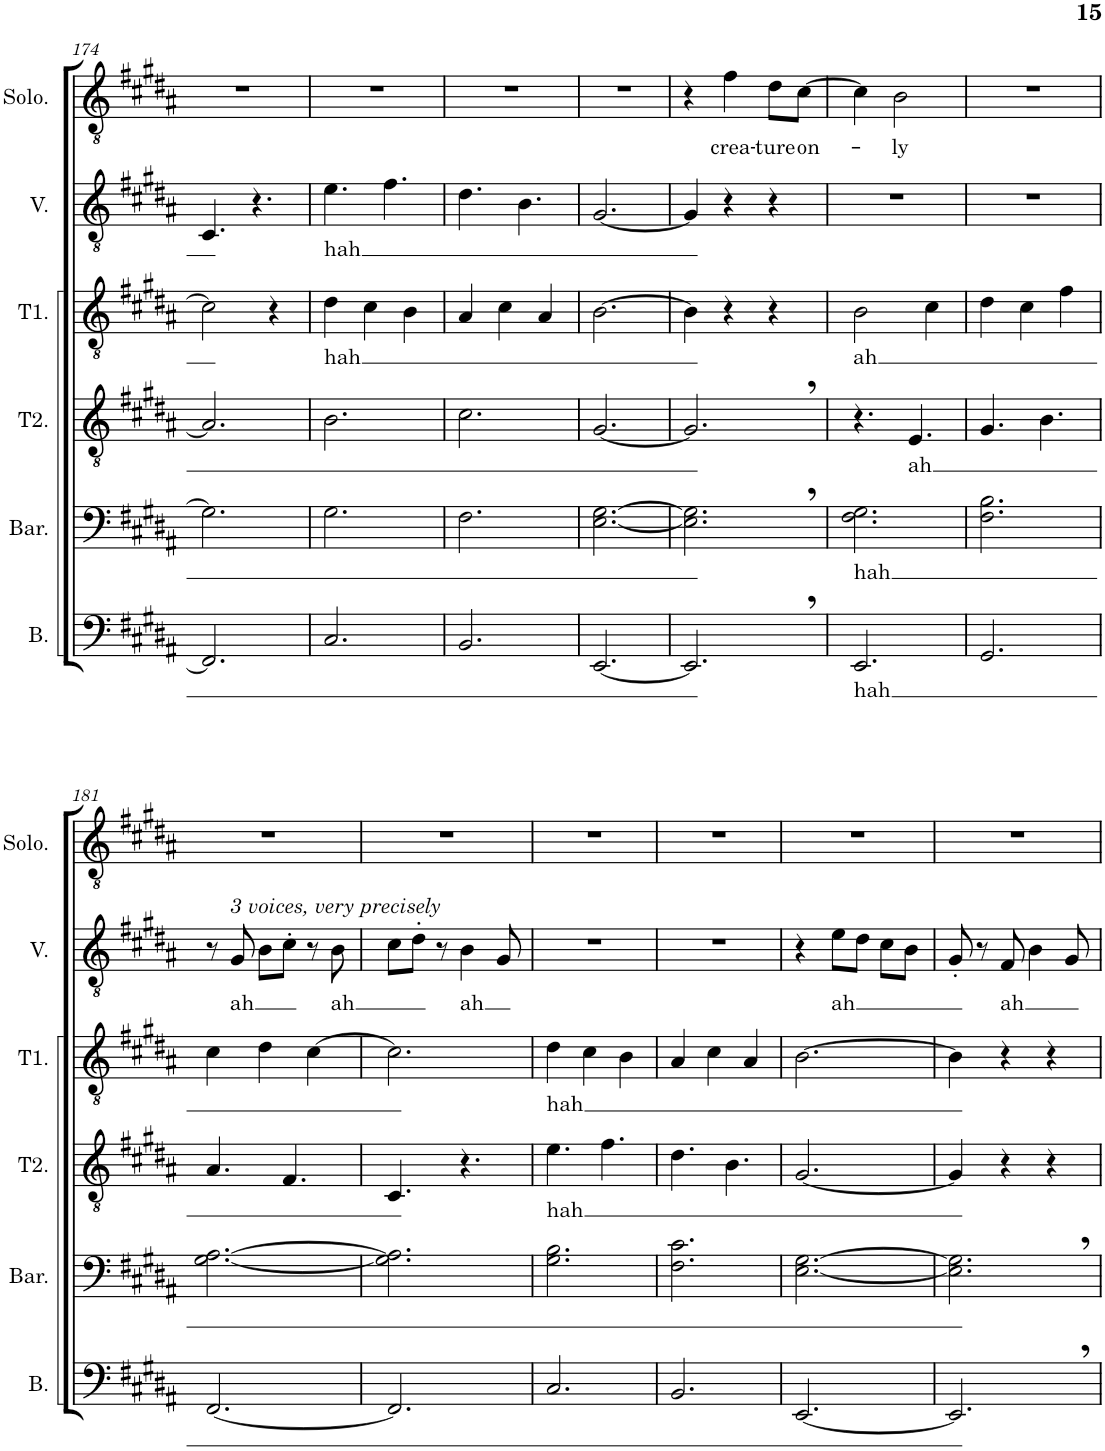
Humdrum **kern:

**kern	**text	**kern	**text	**kern	**text	**kern	**text	**kern	**text	**kern	**text
*part6	*part6	*part5	*part5	*part4	*part4	*part3	*part3	*part2	*part2	*part1	*part1
*staff6	*staff6	*staff5	*staff5	*staff4	*staff4	*staff3	*staff3	*staff2	*staff2	*staff1	*staff1
*I"Bass	*	*I"Baritone	*	*I"Tenor 2	*	*I"Tenor 1	*	*I"Voice	*	*I"Soloist	*
*I'B.	*	*I'Bar.	*	*I'T2.	*	*I'T1.	*	*I'V.	*	*I'Solo.	*
!!LO:PB:g=z
*clefF4	*	*clefF4	*	*clefGv2	*	*clefGv2	*	*clefGv2	*	*clefGv2	*
*k[f#c#g#d#a#]	*	*k[f#c#g#d#a#]	*	*k[f#c#g#d#a#]	*	*k[f#c#g#d#a#]	*	*k[f#c#g#d#a#]	*	*k[f#c#g#d#a#]	*
*M3/4	*	*M3/4	*	*M3/4	*	*M3/4	*	*M3/4	*	*M3/4	*
=174	=174	=174	=174	=174	=174	=174	=174	=174	=174	=174	=174
2.FF#/]	.	2.G#\]	.	2.A#/]	.	2c#\]	.	4.C#/	.	2.r	.
.	.	.	.	.	.	.	.	4.r	.	.	.
.	.	.	.	.	.	4r	.	.	.	.	.
=175	=175	=175	=175	=175	=175	=175	=175	=175	=175	=175	=175
!	!	!	!	!	!	!	!LO:LY:b	!	!LO:LY:b	!	!
2.C#/	.	2.G#\	.	2.B\	.	4d#\	hah	4.e\	hah	2.r	.
.	.	.	.	.	.	4c#\	.	.	.	.	.
.	.	.	.	.	.	.	.	4.f#\	.	.	.
.	.	.	.	.	.	4B\	.	.	.	.	.
=176	=176	=176	=176	=176	=176	=176	=176	=176	=176	=176	=176
2.BB/	.	2.F#\	.	2.c#\	.	4A#/	.	4.d#\	.	2.r	.
.	.	.	.	.	.	4c#\	.	.	.	.	.
.	.	.	.	.	.	.	.	4.B\	.	.	.
.	.	.	.	.	.	4A#/	.	.	.	.	.
=177	=177	=177	=177	=177	=177	=177	=177	=177	=177	=177	=177
[2.EE/	.	[2.E\ [2.G#\	.	[2.G#/	.	[2.B\	.	[2.G#/	.	2.r	.
=178	=178	=178	=178	=178	=178	=178	=178	=178	=178	=178	=178
2.EE,/]	.	2.E\], 2.G#\],	.	2.G#,/]	.	4B\]	.	4G#/]	.	4r	.
!	!	!	!	!	!	!	!	!	!	!	!LO:LY:b
.	.	.	.	.	.	4r	.	4r	.	4f#\	crea-
!	!	!	!	!	!	!	!	!	!	!	!LO:LY:b
.	.	.	.	.	.	4r	.	4r	.	8d#\L	-ture
!	!	!	!	!	!	!	!	!	!	!	!LO:LY:b
.	.	.	.	.	.	.	.	.	.	[8c#\J	on-
=179	=179	=179	=179	=179	=179	=179	=179	=179	=179	=179	=179
!	!LO:LY:b	!	!LO:LY:b	!	!	!	!LO:LY:b	!	!	!	!
2.EE/	hah	2.F#\ 2.G#\	hah	4.r	.	2B\	ah	2.r	.	4c#\]	.
!	!	!	!	!	!	!	!	!	!	!	!LO:LY:b
.	.	.	.	.	.	.	.	.	.	2B\	-ly
!	!	!	!	!	!LO:LY:b	!	!	!	!	!	!
.	.	.	.	4.E/	ah	.	.	.	.	.	.
.	.	.	.	.	.	4c#\	.	.	.	.	.
=180	=180	=180	=180	=180	=180	=180	=180	=180	=180	=180	=180
2.GG#/	.	2.F#\ 2.B\	.	4.G#/	.	4d#\	.	2.r	.	2.r	.
.	.	.	.	.	.	4c#\	.	.	.	.	.
.	.	.	.	4.B\	.	.	.	.	.	.	.
.	.	.	.	.	.	4f#\	.	.	.	.	.
!!LO:LB:g=z
=181	=181	=181	=181	=181	=181	=181	=181	=181	=181	=181	=181
[2.FF#/	.	[2.G#\ [2.A#\	.	4.A#/	.	4c#\	.	8r	.	2.r	.
!	!	!	!	!	!	!	!	!LO:TX:a:i:t=3 voices, very precisely	!	!	!
!	!	!	!	!	!	!	!	!	!LO:LY:b	!	!
.	.	.	.	.	.	.	.	8G#/	ah	.	.
.	.	.	.	.	.	4d#\	.	8B\L	.	.	.
.	.	.	.	4.F#/	.	.	.	8c#'\J	.	.	.
.	.	.	.	.	.	[4c#\	.	8r	.	.	.
!	!	!	!	!	!	!	!	!	!LO:LY:b	!	!
.	.	.	.	.	.	.	.	8B\	ah	.	.
=182	=182	=182	=182	=182	=182	=182	=182	=182	=182	=182	=182
2.FF#/]	.	2.G#\] 2.A#\]	.	4.C#/	.	2.c#\]	.	8c#\L	.	2.r	.
.	.	.	.	.	.	.	.	8d#'\J	.	.	.
.	.	.	.	.	.	.	.	8r	.	.	.
!	!	!	!	!	!	!	!	!	!LO:LY:b	!	!
.	.	.	.	4.r	.	.	.	4B\	ah	.	.
.	.	.	.	.	.	.	.	8G#/	.	.	.
=183	=183	=183	=183	=183	=183	=183	=183	=183	=183	=183	=183
!	!	!	!	!	!LO:LY:b	!	!LO:LY:b	!	!	!	!
2.C#/	.	2.G#\ 2.B\	.	4.e\	hah	4d#\	hah	2.r	.	2.r	.
.	.	.	.	.	.	4c#\	.	.	.	.	.
.	.	.	.	4.f#\	.	.	.	.	.	.	.
.	.	.	.	.	.	4B\	.	.	.	.	.
=184	=184	=184	=184	=184	=184	=184	=184	=184	=184	=184	=184
2.BB/	.	2.F#\ 2.c#\	.	4.d#\	.	4A#/	.	2.r	.	2.r	.
.	.	.	.	.	.	4c#\	.	.	.	.	.
.	.	.	.	4.B\	.	.	.	.	.	.	.
.	.	.	.	.	.	4A#/	.	.	.	.	.
=185	=185	=185	=185	=185	=185	=185	=185	=185	=185	=185	=185
[2.EE/	.	[2.E\ [2.G#\	.	[2.G#/	.	[2.B\	.	4r	.	2.r	.
!	!	!	!	!	!	!	!	!	!LO:LY:b	!	!
.	.	.	.	.	.	.	.	8e\L	ah	.	.
.	.	.	.	.	.	.	.	8d#\J	.	.	.
.	.	.	.	.	.	.	.	8c#\L	.	.	.
.	.	.	.	.	.	.	.	8B\J	.	.	.
=186	=186	=186	=186	=186	=186	=186	=186	=186	=186	=186	=186
2.EE,/]	.	2.E\], 2.G#\],	.	4G#/]	.	4B\]	.	8G#'/	.	2.r	.
.	.	.	.	.	.	.	.	8r	.	.	.
!	!	!	!	!	!	!	!	!	!LO:LY:b	!	!
.	.	.	.	4r	.	4r	.	8F#/	ah	.	.
.	.	.	.	.	.	.	.	4B\	.	.	.
.	.	.	.	4r	.	4r	.	.	.	.	.
.	.	.	.	.	.	.	.	8G#/	.	.	.
=	=	=	=	=	=	=	=	=	=	=	=
*-	*-	*-	*-	*-	*-	*-	*-	*-	*-	*-	*-
